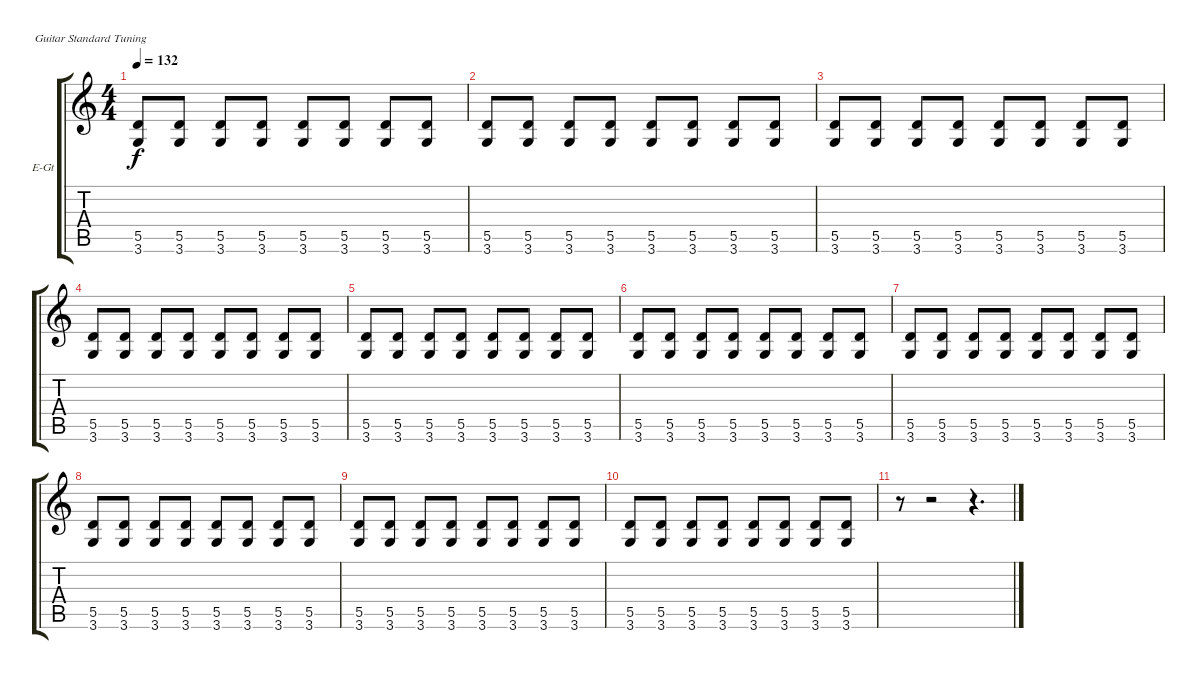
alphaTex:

\bracketExtendMode groupsimilarinstruments
\firstSystemTrackNameOrientation horizontal
\otherSystemsTrackNameOrientation horizontal
\track ("Guitar" "E-Gt") {instrument electricguitarmuted}
\staff {score tabs}
\tuning (E4 B3 G3 D3 A2 E2)
\ts (4 4)
\tempo 132
\clef g2
\ks c
(5.5 3.6).8{dy f} (5.5 3.6).8 (5.5 3.6).8 (5.5 3.6).8 (5.5 3.6).8 (5.5 3.6).8 (5.5 3.6).8 (5.5 3.6).8 |
(5.5 3.6).8 (5.5 3.6).8 (5.5 3.6).8 (5.5 3.6).8 (5.5 3.6).8 (5.5 3.6).8 (5.5 3.6).8 (5.5 3.6).8 |
(5.5 3.6).8 (5.5 3.6).8 (5.5 3.6).8 (5.5 3.6).8 (5.5 3.6).8 (5.5 3.6).8 (5.5 3.6).8 (5.5 3.6).8 |
(5.5 3.6).8 (5.5 3.6).8 (5.5 3.6).8 (5.5 3.6).8 (5.5 3.6).8 (5.5 3.6).8 (5.5 3.6).8 (5.5 3.6).8 |
(5.5 3.6).8 (5.5 3.6).8 (5.5 3.6).8 (5.5 3.6).8 (5.5 3.6).8 (5.5 3.6).8 (5.5 3.6).8 (5.5 3.6).8 |
(5.5 3.6).8 (5.5 3.6).8 (5.5 3.6).8 (5.5 3.6).8 (5.5 3.6).8 (5.5 3.6).8 (5.5 3.6).8 (5.5 3.6).8 |
(5.5 3.6).8 (5.5 3.6).8 (5.5 3.6).8 (5.5 3.6).8 (5.5 3.6).8 (5.5 3.6).8 (5.5 3.6).8 (5.5 3.6).8 |
(5.5 3.6).8 (5.5 3.6).8 (5.5 3.6).8 (5.5 3.6).8 (5.5 3.6).8 (5.5 3.6).8 (5.5 3.6).8 (5.5 3.6).8 |
(5.5 3.6).8 (5.5 3.6).8 (5.5 3.6).8 (5.5 3.6).8 (5.5 3.6).8 (5.5 3.6).8 (5.5 3.6).8 (5.5 3.6).8 |
(5.5 3.6).8 (5.5 3.6).8 (5.5 3.6).8 (5.5 3.6).8 (5.5 3.6).8 (5.5 3.6).8 (5.5 3.6).8 (5.5 3.6).8 |
r.8 r.2 r.4{d}
